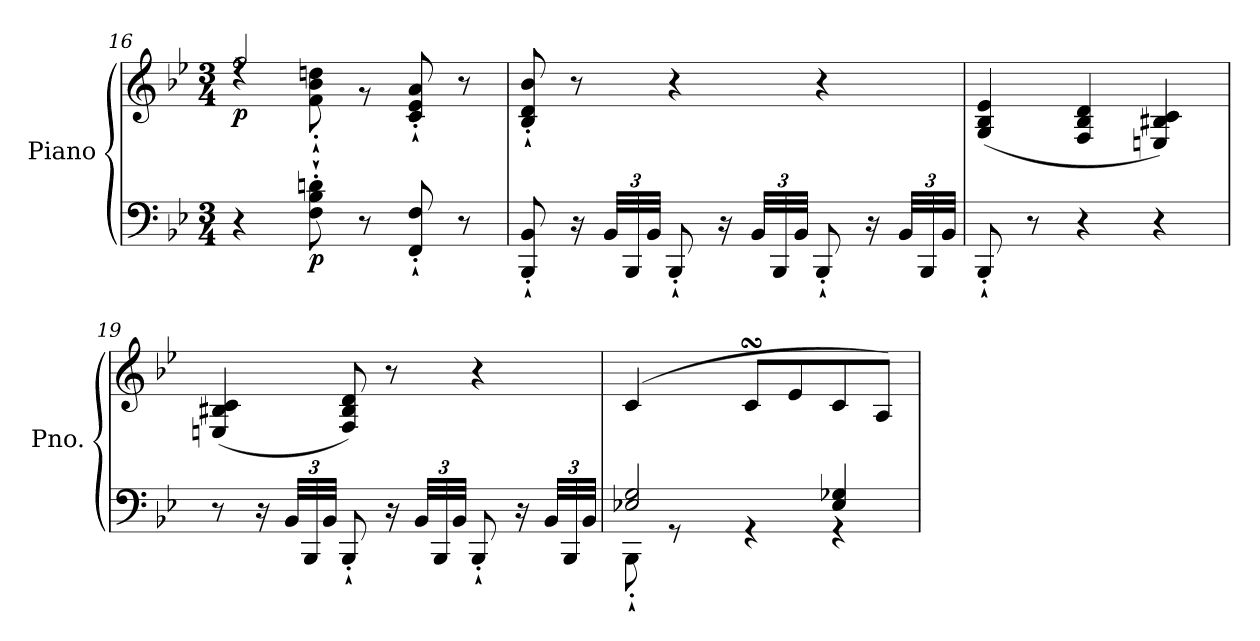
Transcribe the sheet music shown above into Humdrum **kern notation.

**kern	**kern	**dynam
*part1	*part1	*part1
*staff2	*staff1	*staff1/2
*I"Piano	*	*
*I'Pno.	*	*
*clefF4	*clefG2	*
*k[b-e-]	*k[b-e-]	*
*M3/4	*M3/4	*
=16	=16	=16
*	*^	*
!	!	!	!LO:DY:b
4r	2ff/	4rdd	p
!	!	!	!LO:DY:b=2
8F\'` 8B-\'` 8dn\'`	.	8f\'` 8b-\'` 8ddn\'`	p
8r	.	8r	.
8FF/'` 8F/'`	4ryy	8c/'` 8e-/'` 8a/'`	.
8r	.	8r	.
*	*v	*v	*
!!LO:LB:g=z
=17	=17	=17
8BBB-/'` 8BB-/'`	8B-/'` 8d/'` 8b-/'`	.
16r	8r	.
*Xbrackettup	*	*
48BB-/LLL	.	.
48BBB-/	.	.
48BB-/JJJ	.	.
8BBB-'`/	4r	.
16r	.	.
48BB-/LLL	.	.
48BBB-/	.	.
48BB-/JJJ	.	.
8BBB-'`/	4r	.
16r	.	.
48BB-/LLL	.	.
48BBB-/	.	.
48BB-/JJJ	.	.
=18	=18	=18
8BBB-'`/	(>4G/ 4B-/ 4e-/	.
8r	.	.
4r	4F/ 4B-/ 4d/	.
4r	4En/ 4B#X/ 4c/)	.
=19	=19	=19
8r	(>4En/ 4B#X/ 4c/	.
16r	.	.
48BB-/LLL	.	.
48BBB-/	.	.
48BB-/JJJ	.	.
8BBB-'`/	8F/ 8B#/ 8d/)	.
16r	8r	.
48BB-/LLL	.	.
48BBB-/	.	.
48BB-/JJJ	.	.
8BBB-'`/	4r	.
16r	.	.
48BB-/LLL	.	.
48BBB-/	.	.
48BB-/JJJ	.	.
!!LO:LB:g=z
=20	=20	=20
*^	*^	*
2E-X/ 2G/	8BBB-'`\	(>4c/	[8cLyy	.
.	8rGG	.	32cLLyy]	.
.	.	.	32dyy	.
.	.	.	32cyy	.
.	.	.	32B-JJJyy	.
.	4rGG	8csSSS/L	2ryy	.
.	.	8e-/	.	.
4E-/ 4G-X/	4rGG	8c/	.	.
.	.	8A/J)	.	.
*v	*v	*	*	*
*	*v	*v	*
=	=	=
*-	*-	*-
